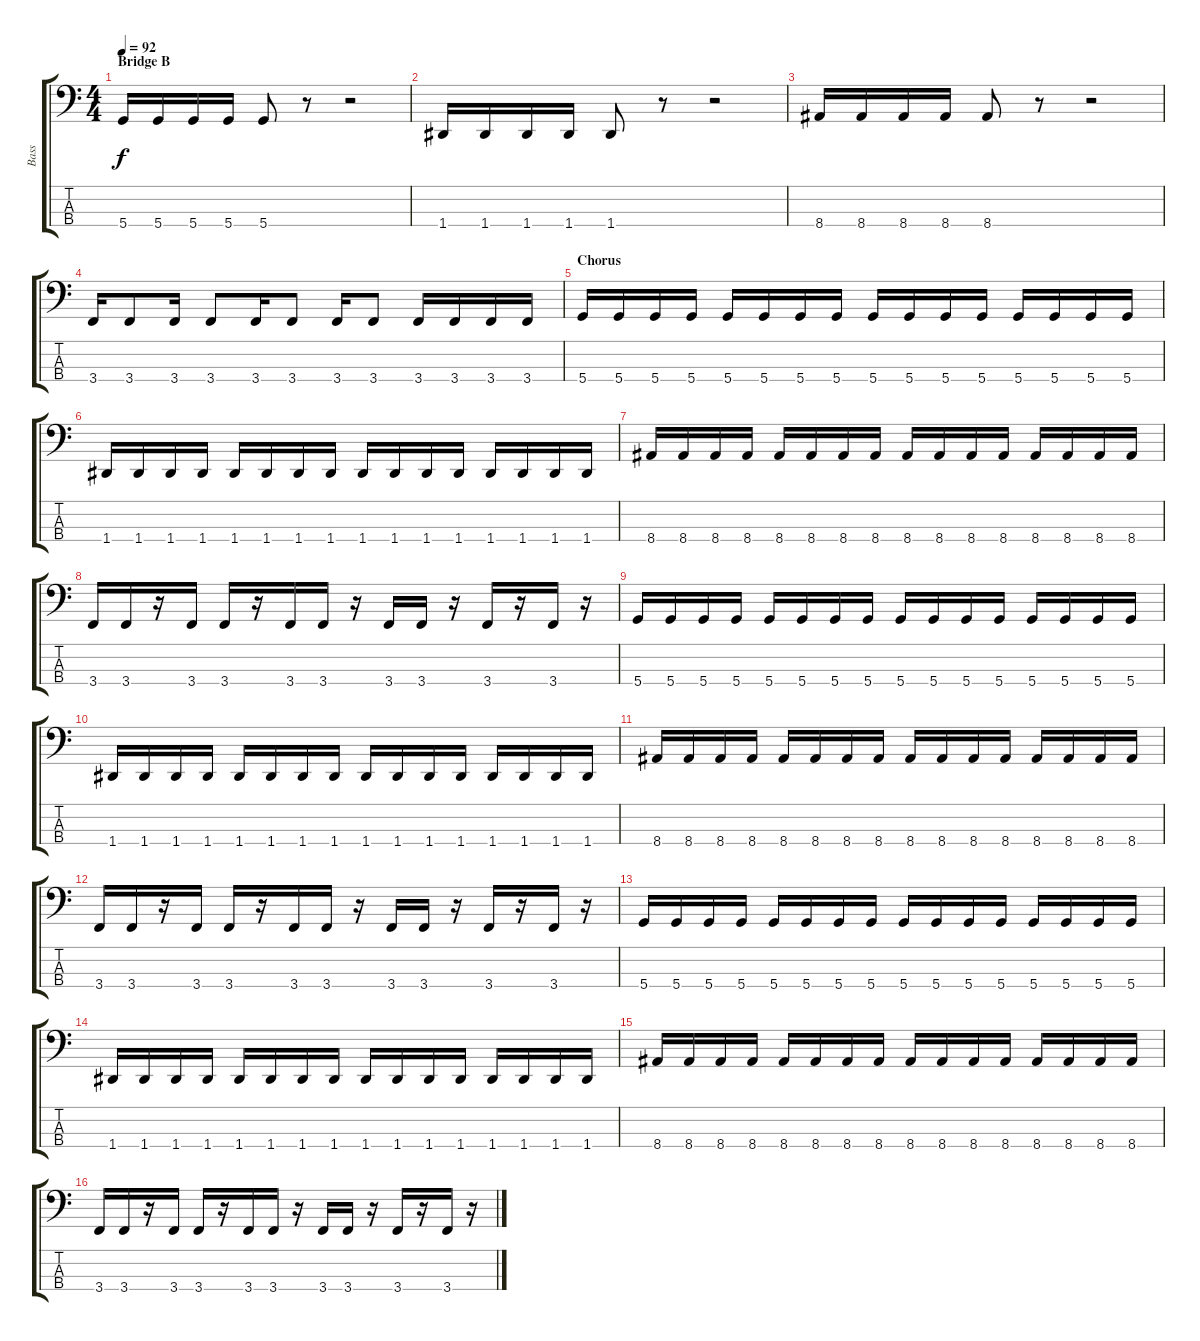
\track ("Bass" "Bass") {instrument electricbassfinger}
\staff {score tabs}
\tuning (G2 D2 A1 D1) {hide}
\ts (4 4)
\section ("" "Bridge B")
\tempo 92
\clef f4
\ks c
5.4.16{dy f} 5.4.16 5.4.16 5.4.16 5.4.8 r.8 r.2 |
1.4.16 1.4.16 1.4.16 1.4.16 1.4.8 r.8 r.2 |
8.4.16 8.4.16 8.4.16 8.4.16 8.4.8 r.8 r.2 |
3.4.16 3.4.8 3.4.16 3.4.8 3.4.16 3.4.8 3.4.16 3.4.8 3.4.16 3.4.16 3.4.16 3.4.16 |
\section ("" "Chorus")
5.4.16 5.4.16 5.4.16 5.4.16 5.4.16 5.4.16 5.4.16 5.4.16 5.4.16 5.4.16 5.4.16 5.4.16 5.4.16 5.4.16 5.4.16 5.4.16 |
1.4.16 1.4.16 1.4.16 1.4.16 1.4.16 1.4.16 1.4.16 1.4.16 1.4.16 1.4.16 1.4.16 1.4.16 1.4.16 1.4.16 1.4.16 1.4.16 |
8.4.16 8.4.16 8.4.16 8.4.16 8.4.16 8.4.16 8.4.16 8.4.16 8.4.16 8.4.16 8.4.16 8.4.16 8.4.16 8.4.16 8.4.16 8.4.16 |
3.4.16 3.4.16 r.16 3.4.16 3.4.16 r.16 3.4.16 3.4.16 r.16 3.4.16 3.4.16 r.16 3.4.16 r.16 3.4.16 r.16 |
5.4.16 5.4.16 5.4.16 5.4.16 5.4.16 5.4.16 5.4.16 5.4.16 5.4.16 5.4.16 5.4.16 5.4.16 5.4.16 5.4.16 5.4.16 5.4.16 |
1.4.16 1.4.16 1.4.16 1.4.16 1.4.16 1.4.16 1.4.16 1.4.16 1.4.16 1.4.16 1.4.16 1.4.16 1.4.16 1.4.16 1.4.16 1.4.16 |
8.4.16 8.4.16 8.4.16 8.4.16 8.4.16 8.4.16 8.4.16 8.4.16 8.4.16 8.4.16 8.4.16 8.4.16 8.4.16 8.4.16 8.4.16 8.4.16 |
3.4.16 3.4.16 r.16 3.4.16 3.4.16 r.16 3.4.16 3.4.16 r.16 3.4.16 3.4.16 r.16 3.4.16 r.16 3.4.16 r.16 |
5.4.16 5.4.16 5.4.16 5.4.16 5.4.16 5.4.16 5.4.16 5.4.16 5.4.16 5.4.16 5.4.16 5.4.16 5.4.16 5.4.16 5.4.16 5.4.16 |
1.4.16 1.4.16 1.4.16 1.4.16 1.4.16 1.4.16 1.4.16 1.4.16 1.4.16 1.4.16 1.4.16 1.4.16 1.4.16 1.4.16 1.4.16 1.4.16 |
8.4.16 8.4.16 8.4.16 8.4.16 8.4.16 8.4.16 8.4.16 8.4.16 8.4.16 8.4.16 8.4.16 8.4.16 8.4.16 8.4.16 8.4.16 8.4.16 |
3.4.16 3.4.16 r.16 3.4.16 3.4.16 r.16 3.4.16 3.4.16 r.16 3.4.16 3.4.16 r.16 3.4.16 r.16 3.4.16 r.16
